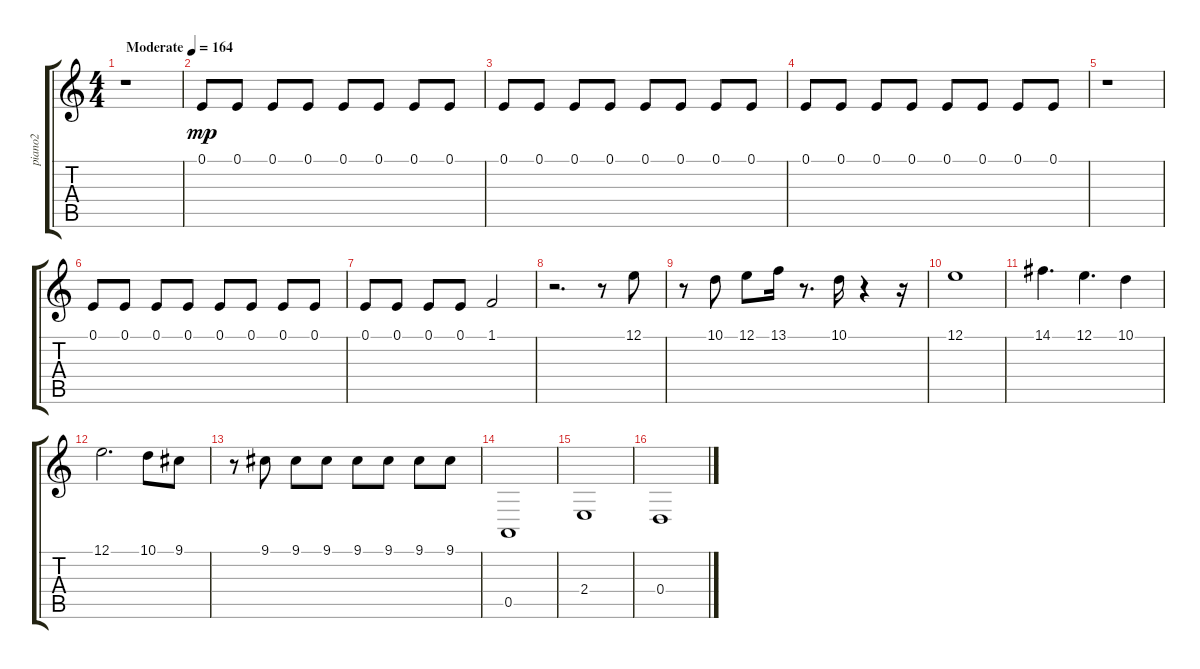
\track ("piano2" "piano2") {instrument acousticgrandpiano}
\staff {score tabs}
\tuning (E4 B3 G3 D3 A2 E2) {hide}
\ts (4 4)
\tempo (164 "Moderate")
\clef g2
\ks c
r.1{dy mp instrument acousticgrandpiano} |
0.1.8 0.1.8 0.1.8 0.1.8 0.1.8 0.1.8 0.1.8 0.1.8 |
0.1.8 0.1.8 0.1.8 0.1.8 0.1.8 0.1.8 0.1.8 0.1.8 |
0.1.8 0.1.8 0.1.8 0.1.8 0.1.8 0.1.8 0.1.8 0.1.8 |
r.1 |
0.1.8 0.1.8 0.1.8 0.1.8 0.1.8 0.1.8 0.1.8 0.1.8 |
0.1.8 0.1.8 0.1.8 0.1.8 1.1.2 |
r.2{d} r.8 12.1.8 |
r.8 10.1.8 12.1.8 13.1.16 r.8{d} 10.1.16 r.4 r.16 |
12.1.1 |
14.1.4{d} 12.1.4{d} 10.1.4 |
12.1.2{d} 10.1.8 9.1.8 |
r.8 9.1.8 9.1.8 9.1.8 9.1.8 9.1.8 9.1.8 9.1.8 |
0.5.1 |
2.4.1 |
0.4.1
